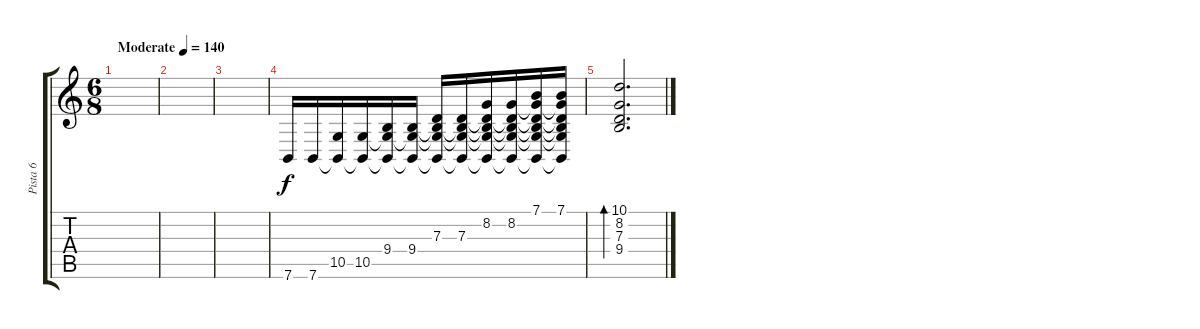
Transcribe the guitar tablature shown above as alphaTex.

\track ("Pista 6" "Pista 6") {instrument orchestralharp}
\staff {score tabs}
\tuning (E4 B3 G3 D3 A2 E2) {hide}
\ts (6 8)
\tempo (140 "Moderate")
\clef g2
\ks c
|
|
|
7.6.16 7.6.16 (10.5 7.6{t}).16 (10.5 7.6{t}).16 (9.4 10.5{t} 7.6{t}).16 (9.4 10.5{t} 7.6{t}).16 (7.3 9.4{t} 10.5{t} 7.6{t}).16 (7.3 9.4{t} 10.5{t} 7.6{t}).16 (8.2 7.3{t} 9.4{t} 10.5{t} 7.6{t}).16 (8.2 7.3{t} 9.4{t} 10.5{t} 7.6{t}).16 (7.1 8.2{t} 7.3{t} 9.4{t} 10.5{t} 7.6{t}).16 (7.1 8.2{t} 7.3{t} 9.4{t} 10.5{t} 7.6{t}).16 |
(10.1 8.2 7.3 9.4).2{d bd 240}
